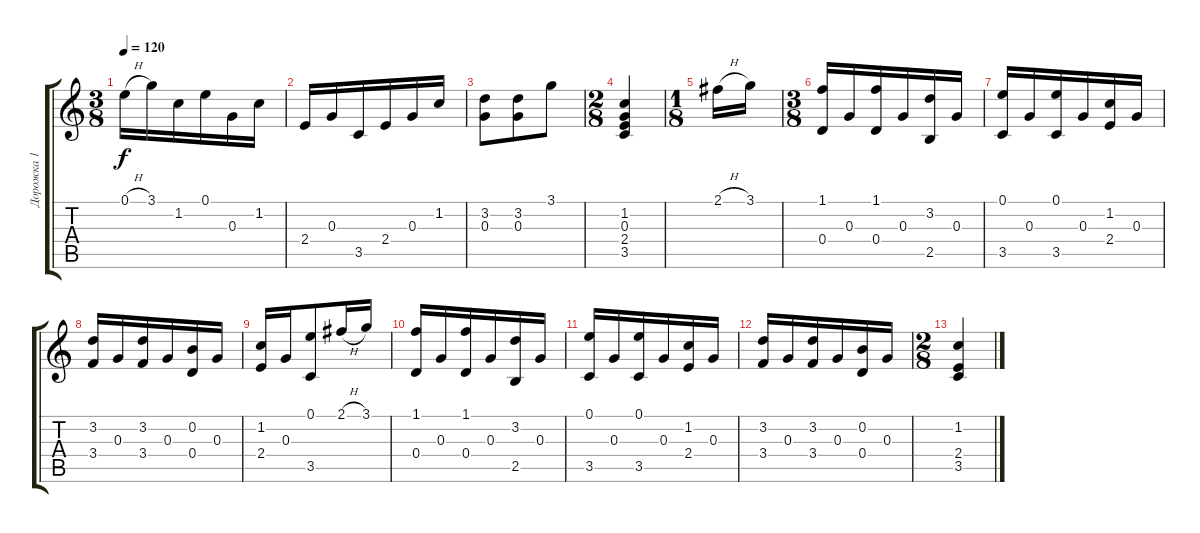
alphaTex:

\track ("Дорожка 1" "Дорожка 1") {instrument acousticguitarnylon}
\staff {score tabs}
\tuning (E4 B3 G3 D3 A2 E2) {hide}
\ts (3 8)
\tempo 120
\clef g2
\ks c
0.1{h}.16{dy f} 3.1.16 1.2.16 0.1.16 0.3.16 1.2.16 |
2.4.16 0.3.16 3.5.16 2.4.16 0.3.16 1.2.16 |
(3.2 0.3).8 (3.2 0.3).8 3.1.8 |
\ts (2 8)
(1.2 0.3 2.4 3.5).4 |
\ts (1 8)
2.1{h}.16 3.1.16 |
\ts (3 8)
(1.1 0.4).16 0.3.16 (1.1 0.4).16 0.3.16 (3.2 2.5).16 0.3.16 |
(0.1 3.5).16 0.3.16 (0.1 3.5).16 0.3.16 (1.2 2.4).16 0.3.16 |
(3.2 3.4).16 0.3.16 (3.2 3.4).16 0.3.16 (0.2 0.4).16 0.3.16 |
(1.2 2.4).16 0.3.16 (0.1 3.5).8 2.1{h}.16 3.1.16 |
(1.1 0.4).16 0.3.16 (1.1 0.4).16 0.3.16 (3.2 2.5).16 0.3.16 |
(0.1 3.5).16 0.3.16 (0.1 3.5).16 0.3.16 (1.2 2.4).16 0.3.16 |
(3.2 3.4).16 0.3.16 (3.2 3.4).16 0.3.16 (0.2 0.4).16 0.3.16 |
\ts (2 8)
(1.2 2.4 3.5).4
